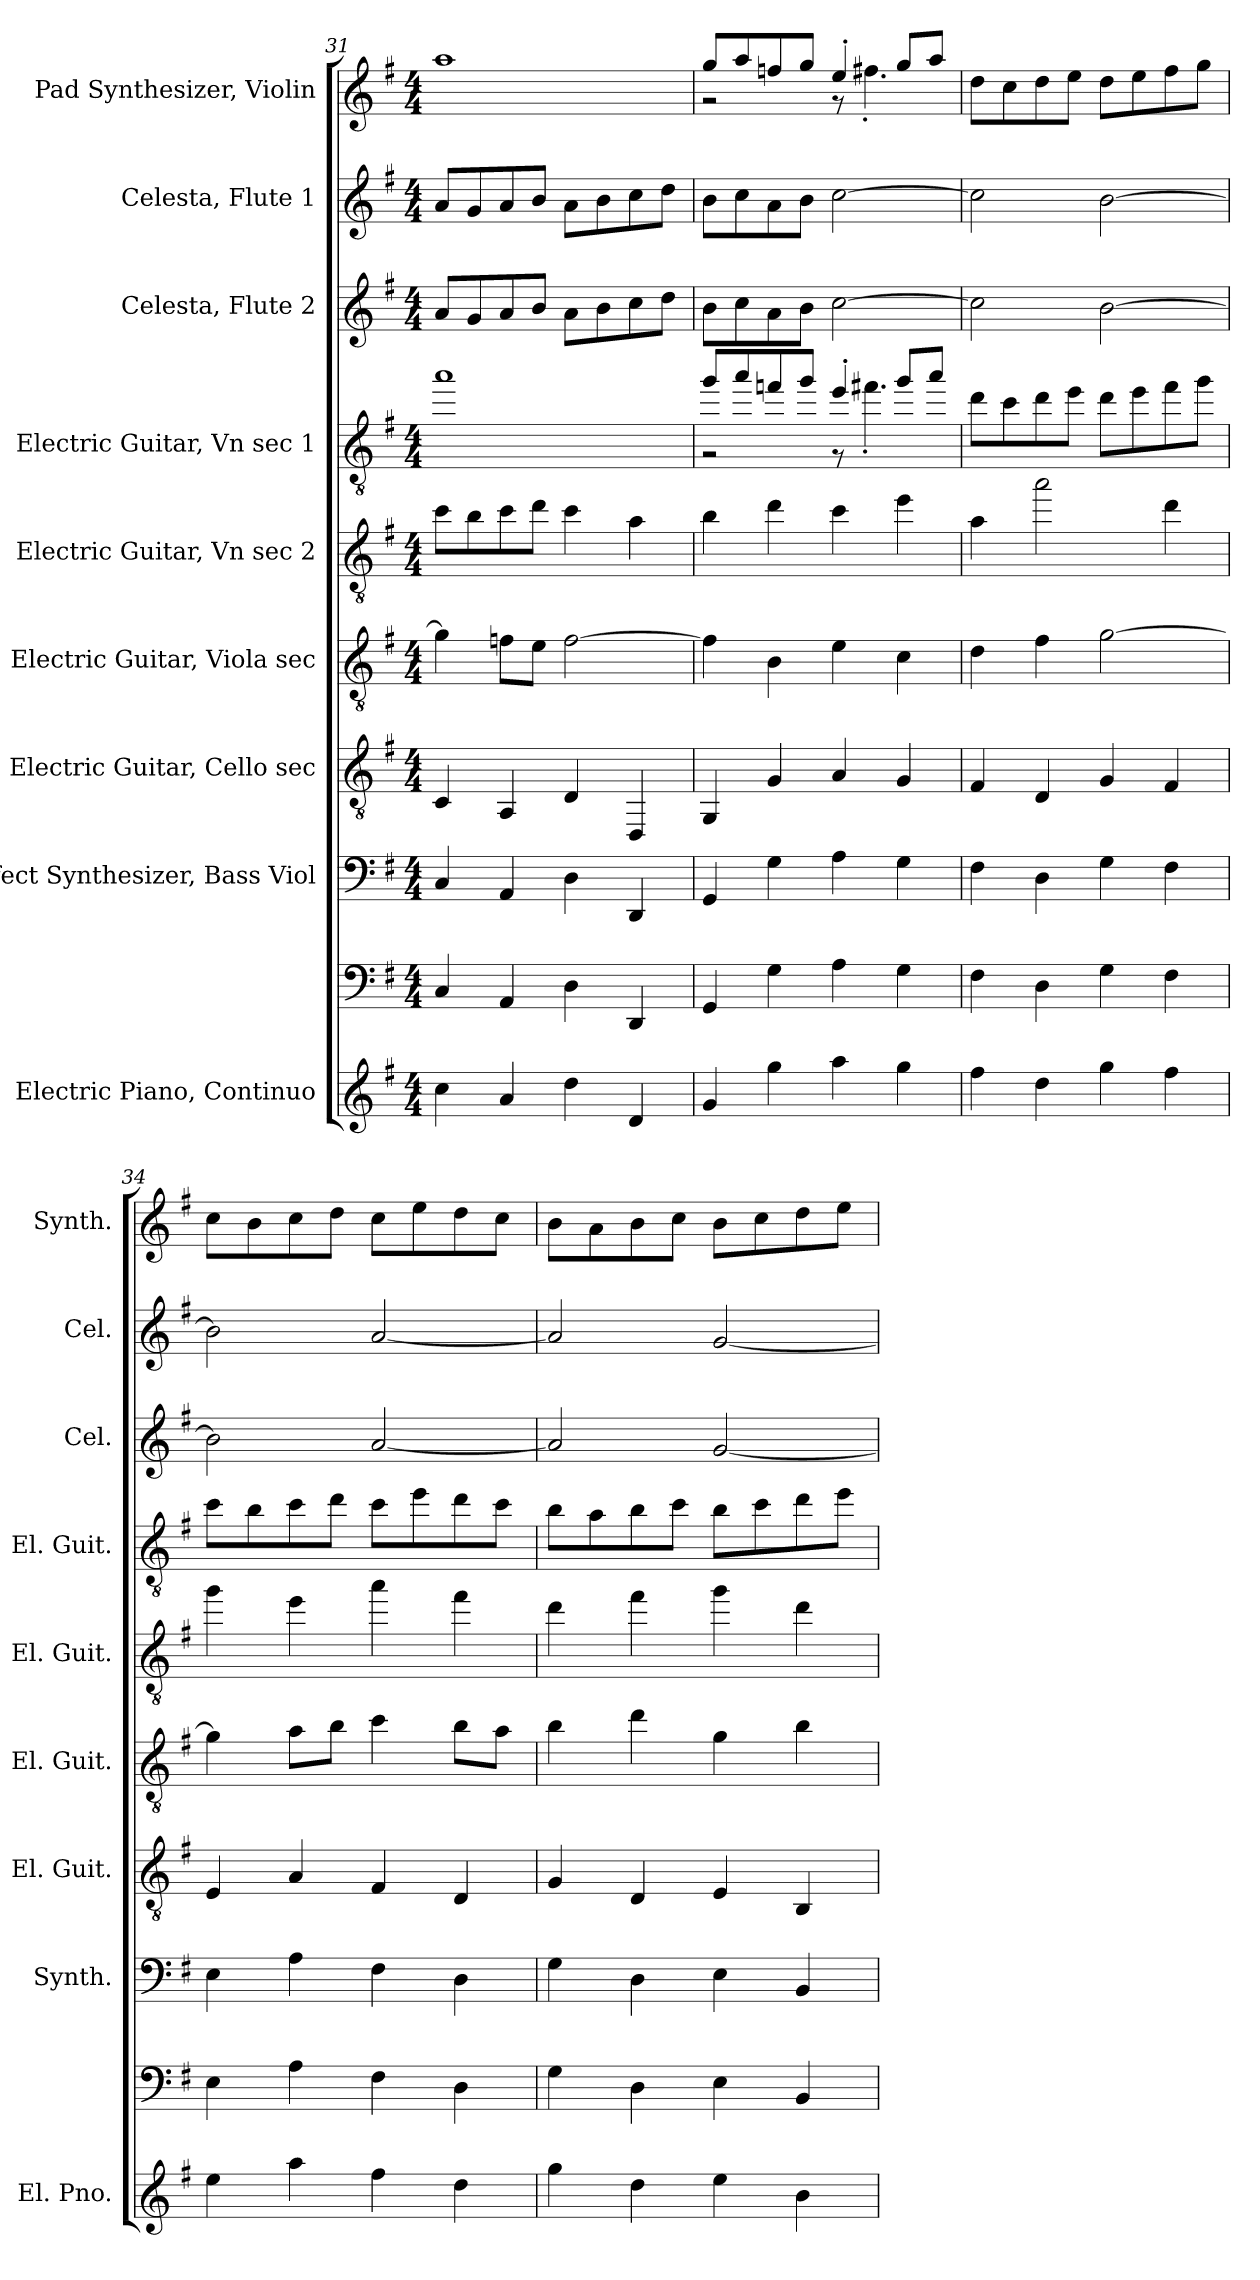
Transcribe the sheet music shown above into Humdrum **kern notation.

**kern	**kern	**kern	**kern	**kern	**kern	**kern	**kern	**kern	**kern
*part9	*part9	*part8	*part7	*part6	*part5	*part4	*part3	*part2	*part1
*staff10	*staff9	*staff8	*staff7	*staff6	*staff5	*staff4	*staff3	*staff2	*staff1
*I"Electric Piano, Continuo	*	*I"Effect Synthesizer, Bass Viol	*I"Electric Guitar, Cello sec	*I"Electric Guitar, Viola sec	*I"Electric Guitar, Vn sec 2	*I"Electric Guitar, Vn sec 1	*I"Celesta, Flute 2	*I"Celesta, Flute 1	*I"Pad Synthesizer, Violin
*I'El. Pno.	*	*I'Synth.	*I'El. Guit.	*I'El. Guit.	*I'El. Guit.	*I'El. Guit.	*I'Cel.	*I'Cel.	*I'Synth.
*clefG2	*clefF4	*clefF4	*clefGv2	*clefGv2	*clefGv2	*clefGv2	*clefG2	*clefG2	*clefG2
*	*	*	*	*	*	*	*ITrd-7c-12	*ITrd-7c-12	*
*k[f#]	*k[f#]	*k[f#]	*k[f#]	*k[f#]	*k[f#]	*k[f#]	*k[f#]	*k[f#]	*k[f#]
*M4/4	*M4/4	*M4/4	*M4/4	*M4/4	*M4/4	*M4/4	*M4/4	*M4/4	*M4/4
=31	=31	=31	=31	=31	=31	=31	=31	=31	=31
4cc\	4C/	4C/	4C/	4g\]	8cc\L	1aa	8aa/L	8aa/L	1aa
.	.	.	.	.	8b\	.	8gg/	8gg/	.
4a/	4AA/	4AA/	4AA/	8fn\L	8cc\	.	8aa/	8aa/	.
.	.	.	.	8e\J	8dd\J	.	8bb/J	8bb/J	.
4dd\	4D\	4D\	4D/	[2f\	4cc\	.	8aa\L	8aa\L	.
.	.	.	.	.	.	.	8bb\	8bb\	.
4d/	4DD/	4DD/	4DD/	.	4a\	.	8ccc\	8ccc\	.
.	.	.	.	.	.	.	8ddd\J	8ddd\J	.
=32	=32	=32	=32	=32	=32	=32	=32	=32	=32
*	*	*	*	*	*	*^	*	*	*^
4g/	4GG/	4GG/	4GG/	4f\]	4b\	8gg/L	2r	8bb\L	8bb\L	8gg/L	2r
.	.	.	.	.	.	8aa/	.	8ccc\	8ccc\	8aa/	.
4gg\	4G\	4G\	4G/	4B\	4dd\	8ffn/	.	8aa\	8aa\	8ffn/	.
.	.	.	.	.	.	8gg/J	.	8bb\J	8bb\J	8gg/J	.
4aa\	4A\	4A\	4A/	4e\	4cc\	4ee'/	8r	[2ccc\	[2ccc\	4ee'/	8r
.	.	.	.	.	.	.	4.ff#X'\	.	.	.	4.ff#X'\
4gg\	4G\	4G\	4G/	4c\	4ee\	8gg/L	.	.	.	8gg/L	.
.	.	.	.	.	.	8aa/J	.	.	.	8aa/J	.
*	*	*	*	*	*	*v	*v	*	*	*v	*v
!!LO:PB:g=z
=33	=33	=33	=33	=33	=33	=33	=33	=33	=33
4ff#\	4F#\	4F#\	4F#/	4d\	4a\	8dd\L	2ccc\]	2ccc\]	8dd\L
.	.	.	.	.	.	8cc\	.	.	8cc\
4dd\	4D\	4D\	4D/	4f#\	2aa\	8dd\	.	.	8dd\
.	.	.	.	.	.	8ee\J	.	.	8ee\J
4gg\	4G\	4G\	4G/	[2g\	.	8dd\L	[2bb\	[2bb\	8dd\L
.	.	.	.	.	.	8ee\	.	.	8ee\
4ff#\	4F#\	4F#\	4F#/	.	4dd\	8ff#\	.	.	8ff#\
.	.	.	.	.	.	8gg\J	.	.	8gg\J
=34	=34	=34	=34	=34	=34	=34	=34	=34	=34
4ee\	4E\	4E\	4E/	4g\]	4gg\	8cc\L	2bb\]	2bb\]	8cc\L
.	.	.	.	.	.	8b\	.	.	8b\
4aa\	4A\	4A\	4A/	8a\L	4ee\	8cc\	.	.	8cc\
.	.	.	.	8b\J	.	8dd\J	.	.	8dd\J
4ff#\	4F#\	4F#\	4F#/	4cc\	4aa\	8cc\L	[2aa/	[2aa/	8cc\L
.	.	.	.	.	.	8ee\	.	.	8ee\
4dd\	4D\	4D\	4D/	8b\L	4ff#\	8dd\	.	.	8dd\
.	.	.	.	8a\J	.	8cc\J	.	.	8cc\J
=35	=35	=35	=35	=35	=35	=35	=35	=35	=35
4gg\	4G\	4G\	4G/	4b\	4dd\	8b\L	2aa/]	2aa/]	8b\L
.	.	.	.	.	.	8a\	.	.	8a\
4dd\	4D\	4D\	4D/	4dd\	4ff#\	8b\	.	.	8b\
.	.	.	.	.	.	8cc\J	.	.	8cc\J
4ee\	4E\	4E\	4E/	4g\	4gg\	8b\L	[2gg/	[2gg/	8b\L
.	.	.	.	.	.	8cc\	.	.	8cc\
4b\	4BB/	4BB/	4BB/	4b\	4dd\	8dd\	.	.	8dd\
.	.	.	.	.	.	8ee\J	.	.	8ee\J
=	=	=	=	=	=	=	=	=	=
*-	*-	*-	*-	*-	*-	*-	*-	*-	*-
